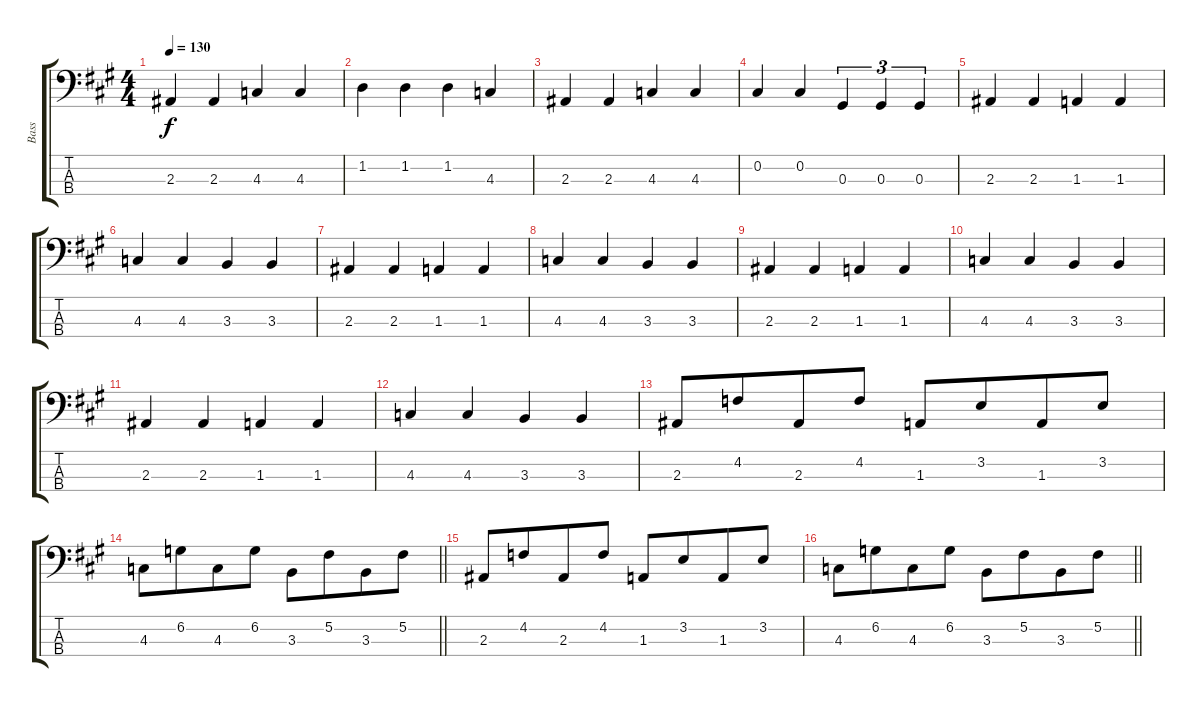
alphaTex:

\track ("Bass" "Bass") {instrument electricbassfinger}
\staff {score tabs}
\tuning (Gb2 Db2 Ab1 Eb1) {hide}
\ts (4 4)
\tempo 130
\clef f4
\ks a
2.3.4{dy f} 2.3.4 4.3.4 4.3.4 |
1.2.4 1.2.4 1.2.4 4.3.4 |
2.3.4 2.3.4 4.3.4 4.3.4 |
0.2.4 0.2.4 0.3.4{tu (3 2)} 0.3.4{tu (3 2)} 0.3.4{tu (3 2)} |
2.3.4 2.3.4 1.3.4 1.3.4 |
4.3.4 4.3.4 3.3.4 3.3.4 |
2.3.4 2.3.4 1.3.4 1.3.4 |
4.3.4 4.3.4 3.3.4 3.3.4 |
2.3.4 2.3.4 1.3.4 1.3.4 |
4.3.4 4.3.4 3.3.4 3.3.4 |
2.3.4 2.3.4 1.3.4 1.3.4 |
4.3.4 4.3.4 3.3.4 3.3.4 |
2.3.8 4.2.8{beam merge} 2.3.8 4.2.8 1.3.8 3.2.8{beam merge} 1.3.8 3.2.8 |
\barLineRight lightlight
4.3.8 6.2.8{beam merge} 4.3.8 6.2.8 3.3.8 5.2.8{beam merge} 3.3.8 5.2.8 |
2.3.8 4.2.8{beam merge} 2.3.8 4.2.8 1.3.8 3.2.8{beam merge} 1.3.8 3.2.8 |
\barLineRight lightlight
4.3.8 6.2.8{beam merge} 4.3.8 6.2.8 3.3.8 5.2.8{beam merge} 3.3.8 5.2.8
